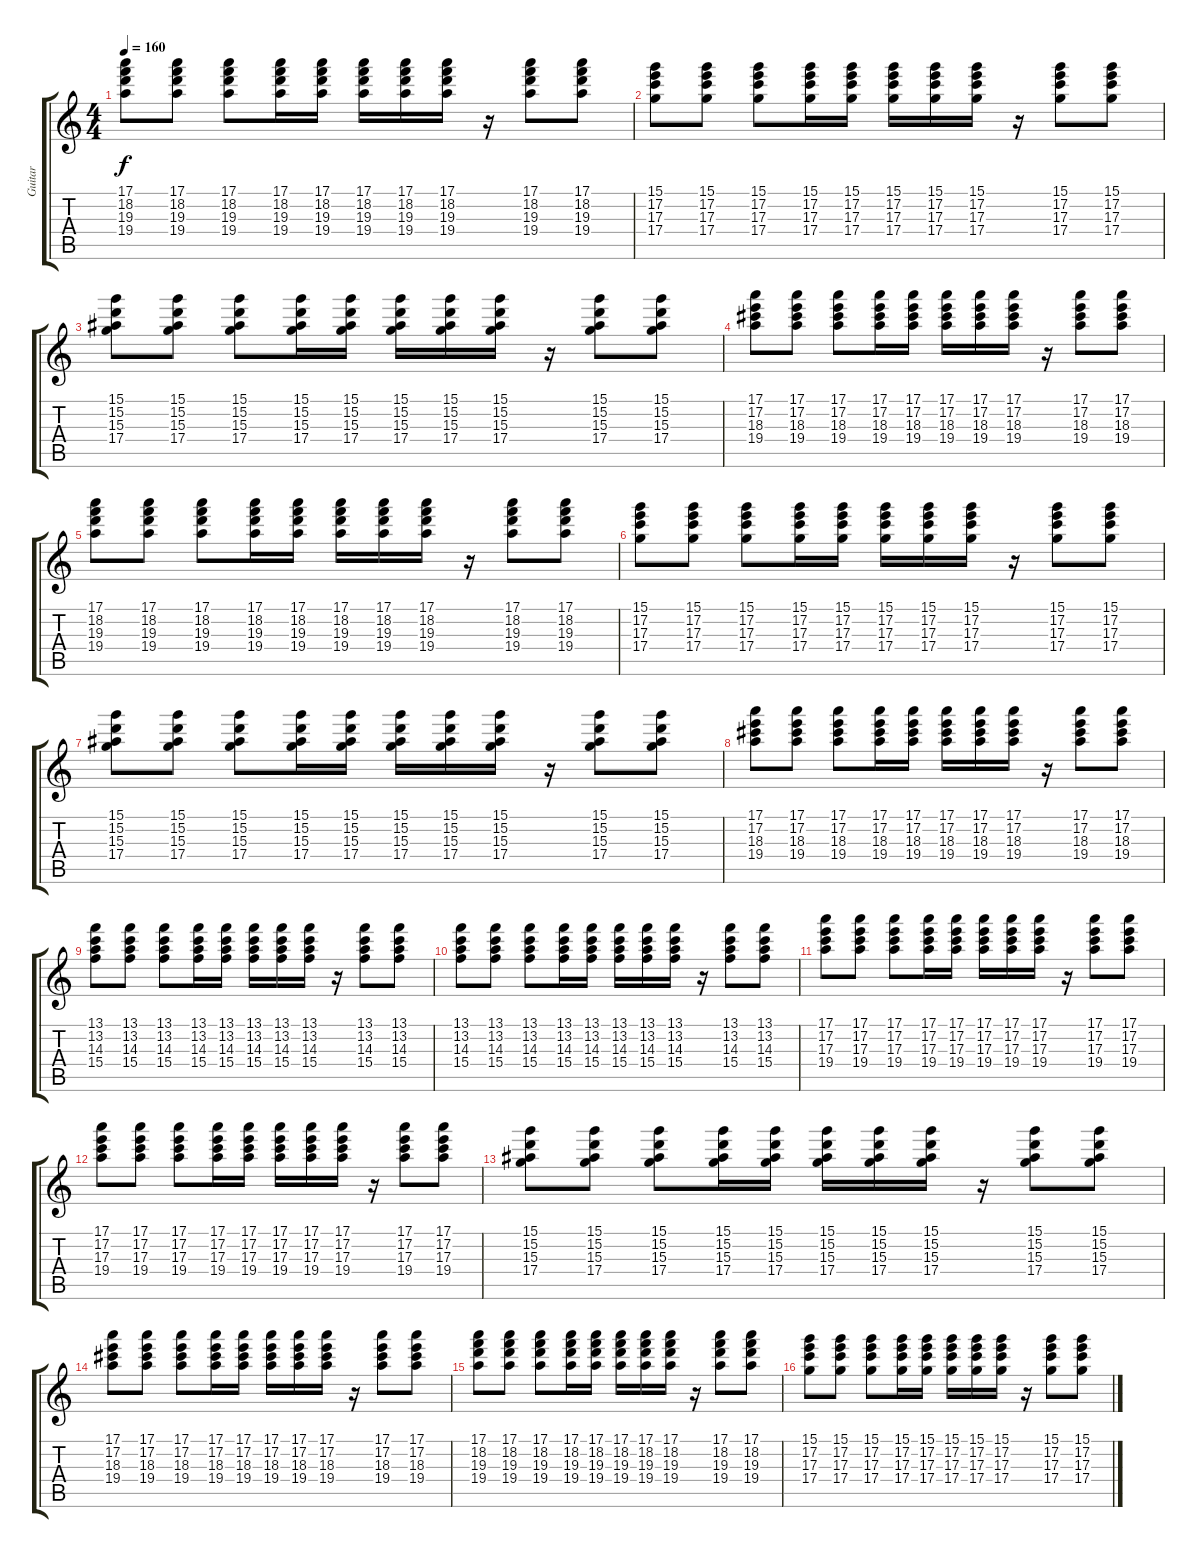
\track ("Guitar" "Guitar") {instrument acousticguitarsteel}
\staff {score tabs}
\tuning (E4 B3 G3 D3 A2 E2) {hide}
\ts (4 4)
\tempo 160
\clef g2
\ks c
(17.1 18.2 19.3 19.4).8{dy f} (17.1 18.2 19.3 19.4).8 (17.1 18.2 19.3 19.4).8 (17.1 18.2 19.3 19.4).16 (17.1 18.2 19.3 19.4).16 (17.1 18.2 19.3 19.4).16 (17.1 18.2 19.3 19.4).16 (17.1 18.2 19.3 19.4).16 r.16 (17.1 18.2 19.3 19.4).8 (17.1 18.2 19.3 19.4).8 |
(15.1 17.2 17.3 17.4).8 (15.1 17.2 17.3 17.4).8 (15.1 17.2 17.3 17.4).8 (15.1 17.2 17.3 17.4).16 (15.1 17.2 17.3 17.4).16 (15.1 17.2 17.3 17.4).16 (15.1 17.2 17.3 17.4).16 (15.1 17.2 17.3 17.4).16 r.16 (15.1 17.2 17.3 17.4).8 (15.1 17.2 17.3 17.4).8 |
(15.1 15.2 15.3 17.4).8 (15.1 15.2 15.3 17.4).8 (15.1 15.2 15.3 17.4).8 (15.1 15.2 15.3 17.4).16 (15.1 15.2 15.3 17.4).16 (15.1 15.2 15.3 17.4).16 (15.1 15.2 15.3 17.4).16 (15.1 15.2 15.3 17.4).16 r.16 (15.1 15.2 15.3 17.4).8 (15.1 15.2 15.3 17.4).8 |
(17.1 17.2 18.3 19.4).8 (17.1 17.2 18.3 19.4).8 (17.1 17.2 18.3 19.4).8 (17.1 17.2 18.3 19.4).16 (17.1 17.2 18.3 19.4).16 (17.1 17.2 18.3 19.4).16 (17.1 17.2 18.3 19.4).16 (17.1 17.2 18.3 19.4).16 r.16 (17.1 17.2 18.3 19.4).8 (17.1 17.2 18.3 19.4).8 |
(17.1 18.2 19.3 19.4).8 (17.1 18.2 19.3 19.4).8 (17.1 18.2 19.3 19.4).8 (17.1 18.2 19.3 19.4).16 (17.1 18.2 19.3 19.4).16 (17.1 18.2 19.3 19.4).16 (17.1 18.2 19.3 19.4).16 (17.1 18.2 19.3 19.4).16 r.16 (17.1 18.2 19.3 19.4).8 (17.1 18.2 19.3 19.4).8 |
(15.1 17.2 17.3 17.4).8 (15.1 17.2 17.3 17.4).8 (15.1 17.2 17.3 17.4).8 (15.1 17.2 17.3 17.4).16 (15.1 17.2 17.3 17.4).16 (15.1 17.2 17.3 17.4).16 (15.1 17.2 17.3 17.4).16 (15.1 17.2 17.3 17.4).16 r.16 (15.1 17.2 17.3 17.4).8 (15.1 17.2 17.3 17.4).8 |
(15.1 15.2 15.3 17.4).8 (15.1 15.2 15.3 17.4).8 (15.1 15.2 15.3 17.4).8 (15.1 15.2 15.3 17.4).16 (15.1 15.2 15.3 17.4).16 (15.1 15.2 15.3 17.4).16 (15.1 15.2 15.3 17.4).16 (15.1 15.2 15.3 17.4).16 r.16 (15.1 15.2 15.3 17.4).8 (15.1 15.2 15.3 17.4).8 |
(17.1 17.2 18.3 19.4).8 (17.1 17.2 18.3 19.4).8 (17.1 17.2 18.3 19.4).8 (17.1 17.2 18.3 19.4).16 (17.1 17.2 18.3 19.4).16 (17.1 17.2 18.3 19.4).16 (17.1 17.2 18.3 19.4).16 (17.1 17.2 18.3 19.4).16 r.16 (17.1 17.2 18.3 19.4).8 (17.1 17.2 18.3 19.4).8 |
(13.1 13.2 14.3 15.4).8 (13.1 13.2 14.3 15.4).8 (13.1 13.2 14.3 15.4).8 (13.1 13.2 14.3 15.4).16 (13.1 13.2 14.3 15.4).16 (13.1 13.2 14.3 15.4).16 (13.1 13.2 14.3 15.4).16 (13.1 13.2 14.3 15.4).16 r.16 (13.1 13.2 14.3 15.4).8 (13.1 13.2 14.3 15.4).8 |
(13.1 13.2 14.3 15.4).8 (13.1 13.2 14.3 15.4).8 (13.1 13.2 14.3 15.4).8 (13.1 13.2 14.3 15.4).16 (13.1 13.2 14.3 15.4).16 (13.1 13.2 14.3 15.4).16 (13.1 13.2 14.3 15.4).16 (13.1 13.2 14.3 15.4).16 r.16 (13.1 13.2 14.3 15.4).8 (13.1 13.2 14.3 15.4).8 |
(17.1 17.2 17.3 19.4).8 (17.1 17.2 17.3 19.4).8 (17.1 17.2 17.3 19.4).8 (17.1 17.2 17.3 19.4).16 (17.1 17.2 17.3 19.4).16 (17.1 17.2 17.3 19.4).16 (17.1 17.2 17.3 19.4).16 (17.1 17.2 17.3 19.4).16 r.16 (17.1 17.2 17.3 19.4).8 (17.1 17.2 17.3 19.4).8 |
(17.1 17.2 17.3 19.4).8 (17.1 17.2 17.3 19.4).8 (17.1 17.2 17.3 19.4).8 (17.1 17.2 17.3 19.4).16 (17.1 17.2 17.3 19.4).16 (17.1 17.2 17.3 19.4).16 (17.1 17.2 17.3 19.4).16 (17.1 17.2 17.3 19.4).16 r.16 (17.1 17.2 17.3 19.4).8 (17.1 17.2 17.3 19.4).8 |
(15.1 15.2 15.3 17.4).8 (15.1 15.2 15.3 17.4).8 (15.1 15.2 15.3 17.4).8 (15.1 15.2 15.3 17.4).16 (15.1 15.2 15.3 17.4).16 (15.1 15.2 15.3 17.4).16 (15.1 15.2 15.3 17.4).16 (15.1 15.2 15.3 17.4).16 r.16 (15.1 15.2 15.3 17.4).8 (15.1 15.2 15.3 17.4).8 |
(17.1 17.2 18.3 19.4).8 (17.1 17.2 18.3 19.4).8 (17.1 17.2 18.3 19.4).8 (17.1 17.2 18.3 19.4).16 (17.1 17.2 18.3 19.4).16 (17.1 17.2 18.3 19.4).16 (17.1 17.2 18.3 19.4).16 (17.1 17.2 18.3 19.4).16 r.16 (17.1 17.2 18.3 19.4).8 (17.1 17.2 18.3 19.4).8 |
(17.1 18.2 19.3 19.4).8 (17.1 18.2 19.3 19.4).8 (17.1 18.2 19.3 19.4).8 (17.1 18.2 19.3 19.4).16 (17.1 18.2 19.3 19.4).16 (17.1 18.2 19.3 19.4).16 (17.1 18.2 19.3 19.4).16 (17.1 18.2 19.3 19.4).16 r.16 (17.1 18.2 19.3 19.4).8 (17.1 18.2 19.3 19.4).8 |
(15.1 17.2 17.3 17.4).8 (15.1 17.2 17.3 17.4).8 (15.1 17.2 17.3 17.4).8 (15.1 17.2 17.3 17.4).16 (15.1 17.2 17.3 17.4).16 (15.1 17.2 17.3 17.4).16 (15.1 17.2 17.3 17.4).16 (15.1 17.2 17.3 17.4).16 r.16 (15.1 17.2 17.3 17.4).8 (15.1 17.2 17.3 17.4).8
